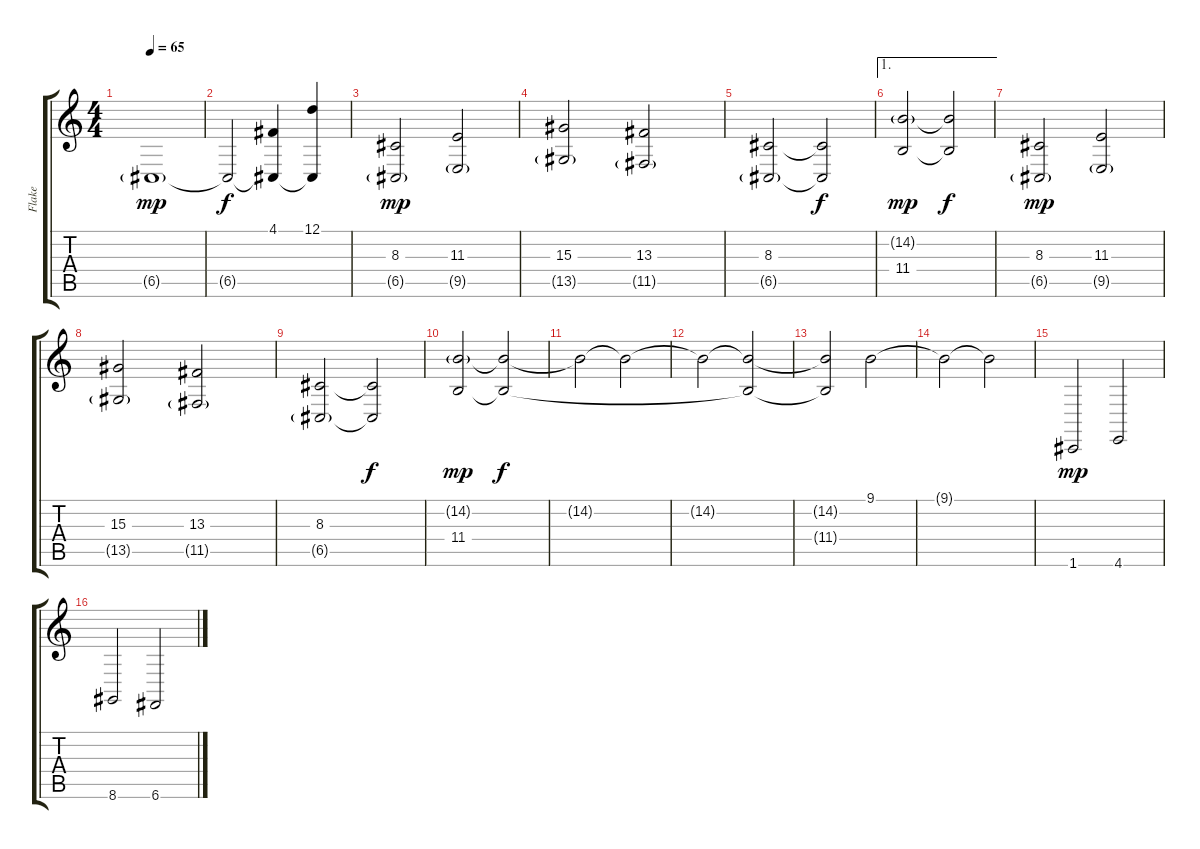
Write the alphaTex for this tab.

\track ("Flake" "Flake") {instrument lead2sawtooth}
\staff {score tabs}
\tuning (D4 A3 F3 C3 G2 C2) {hide}
\ts (4 4)
\tempo 65
\clef g2
\ks c
6.5{g}.1{dy mp} |
6.5{t}.2{dy f} (4.1 6.5{t}).4 (12.1 6.5{t}).4 |
(8.3 6.5{g}).2{dy mp instrument choiraahs} (11.3 9.5{g}).2 |
(15.3 13.5{g}).2 (13.3 11.5{g}).2 |
(8.3 6.5{g}).2 (8.3{t} 6.5{t}).2{dy f} |
\ae 1
(14.2{g} 11.4).2{dy mp} (14.2{t} 11.4{t}).2{dy f} |
(8.3 6.5{g}).2{dy mp instrument choiraahs} (11.3 9.5{g}).2 |
(15.3 13.5{g}).2 (13.3 11.5{g}).2 |
(8.3 6.5{g}).2 (8.3{t} 6.5{t}).2{dy f} |
(14.2{g} 11.4).2{dy mp} (14.2{t} 11.4{t}).2{dy f} |
14.2{t}.2{volume 10} 14.2{t}.2 |
14.2{t}.2 (14.2{t} 11.4{t}).2 |
(14.2{t} 11.4{t}).2 9.1.2 |
9.1{t}.2 9.1{t}.2 |
1.6.2{dy mp volume 16 instrument synthstrings1} 4.6.2 |
8.6.2 6.6.2
